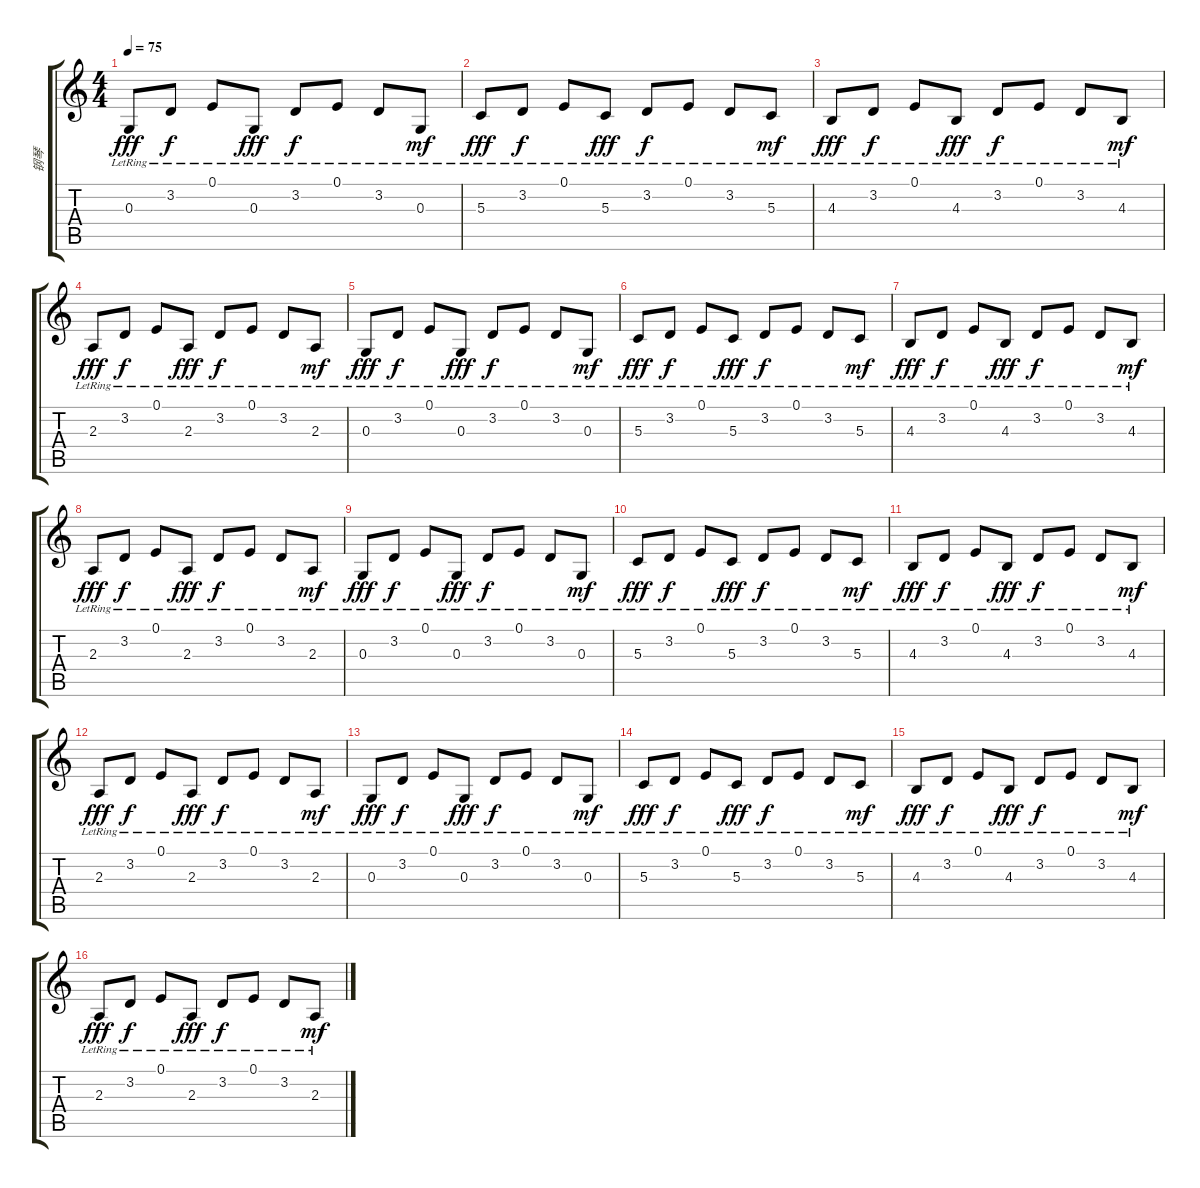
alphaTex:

\track ("钢琴" "钢琴") {instrument brightacousticpiano}
\staff {score tabs}
\tuning (E4 B3 G3 D3 A2 E2) {hide}
\ts (4 4)
\tempo 75
\clef g2
\ks c
0.3{lr}.8{dy fff} 3.2{lr}.8{dy f} 0.1{lr}.8 0.3{lr}.8{dy fff} 3.2{lr}.8{dy f} 0.1{lr}.8 3.2{lr}.8 0.3{lr}.8{dy mf} |
5.3{lr}.8{dy fff} 3.2{lr}.8{dy f} 0.1{lr}.8 5.3{lr}.8{dy fff} 3.2{lr}.8{dy f} 0.1{lr}.8 3.2{lr}.8 5.3{lr}.8{dy mf} |
4.3{lr}.8{dy fff} 3.2{lr}.8{dy f} 0.1{lr}.8 4.3{lr}.8{dy fff} 3.2{lr}.8{dy f} 0.1{lr}.8 3.2{lr}.8 4.3{lr}.8{dy mf} |
2.3{lr}.8{dy fff} 3.2{lr}.8{dy f} 0.1{lr}.8 2.3{lr}.8{dy fff} 3.2{lr}.8{dy f} 0.1{lr}.8 3.2{lr}.8 2.3{lr}.8{dy mf} |
0.3{lr}.8{dy fff} 3.2{lr}.8{dy f} 0.1{lr}.8 0.3{lr}.8{dy fff} 3.2{lr}.8{dy f} 0.1{lr}.8 3.2{lr}.8 0.3{lr}.8{dy mf} |
5.3{lr}.8{dy fff} 3.2{lr}.8{dy f} 0.1{lr}.8 5.3{lr}.8{dy fff} 3.2{lr}.8{dy f} 0.1{lr}.8 3.2{lr}.8 5.3{lr}.8{dy mf} |
4.3{lr}.8{dy fff} 3.2{lr}.8{dy f} 0.1{lr}.8 4.3{lr}.8{dy fff} 3.2{lr}.8{dy f} 0.1{lr}.8 3.2{lr}.8 4.3{lr}.8{dy mf} |
2.3{lr}.8{dy fff} 3.2{lr}.8{dy f} 0.1{lr}.8 2.3{lr}.8{dy fff} 3.2{lr}.8{dy f} 0.1{lr}.8 3.2{lr}.8 2.3{lr}.8{dy mf} |
0.3{lr}.8{dy fff} 3.2{lr}.8{dy f} 0.1{lr}.8 0.3{lr}.8{dy fff} 3.2{lr}.8{dy f} 0.1{lr}.8 3.2{lr}.8 0.3{lr}.8{dy mf} |
5.3{lr}.8{dy fff} 3.2{lr}.8{dy f} 0.1{lr}.8 5.3{lr}.8{dy fff} 3.2{lr}.8{dy f} 0.1{lr}.8 3.2{lr}.8 5.3{lr}.8{dy mf} |
4.3{lr}.8{dy fff} 3.2{lr}.8{dy f} 0.1{lr}.8 4.3{lr}.8{dy fff} 3.2{lr}.8{dy f} 0.1{lr}.8 3.2{lr}.8 4.3{lr}.8{dy mf} |
2.3{lr}.8{dy fff} 3.2{lr}.8{dy f} 0.1{lr}.8 2.3{lr}.8{dy fff} 3.2{lr}.8{dy f} 0.1{lr}.8 3.2{lr}.8 2.3{lr}.8{dy mf} |
0.3{lr}.8{dy fff} 3.2{lr}.8{dy f} 0.1{lr}.8 0.3{lr}.8{dy fff} 3.2{lr}.8{dy f} 0.1{lr}.8 3.2{lr}.8 0.3{lr}.8{dy mf} |
5.3{lr}.8{dy fff} 3.2{lr}.8{dy f} 0.1{lr}.8 5.3{lr}.8{dy fff} 3.2{lr}.8{dy f} 0.1{lr}.8 3.2{lr}.8 5.3{lr}.8{dy mf} |
4.3{lr}.8{dy fff} 3.2{lr}.8{dy f} 0.1{lr}.8 4.3{lr}.8{dy fff} 3.2{lr}.8{dy f} 0.1{lr}.8 3.2{lr}.8 4.3{lr}.8{dy mf} |
2.3{lr}.8{dy fff} 3.2{lr}.8{dy f} 0.1{lr}.8 2.3{lr}.8{dy fff} 3.2{lr}.8{dy f} 0.1{lr}.8 3.2{lr}.8 2.3{lr}.8{dy mf}
